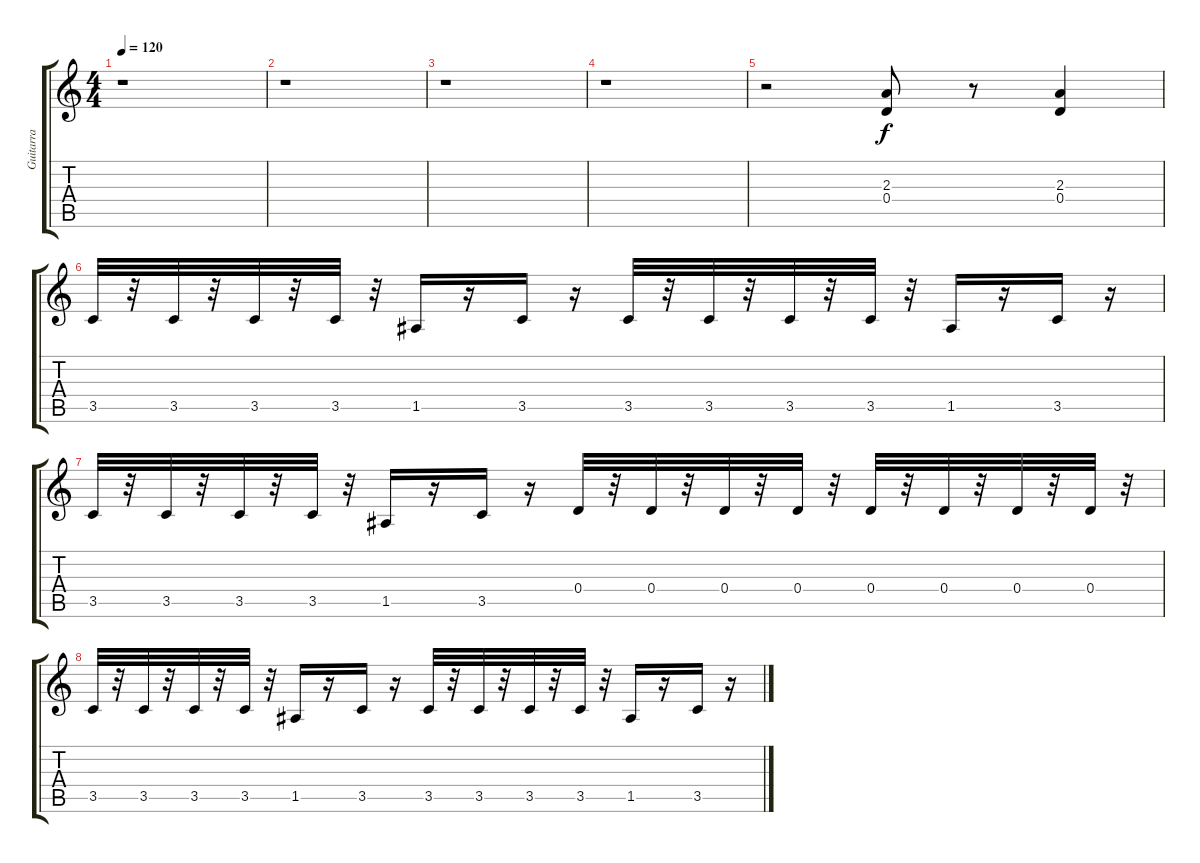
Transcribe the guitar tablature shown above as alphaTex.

\track ("Guitarra" "Guitarra") {instrument distortionguitar}
\staff {score tabs}
\tuning (E4 B3 G3 D3 A2 E2) {hide}
\ts (4 4)
\tempo 120
\clef g2
\ks c
r.1{dy f} |
r.1 |
r.1 |
r.1 |
r.2 (2.3 0.4).8{volume 16 balance 13} r.8 (2.3 0.4).4 |
3.5.32 r.32 3.5.32 r.32 3.5.32 r.32 3.5.32 r.32 1.5.16 r.16 3.5.16 r.16 3.5.32 r.32 3.5.32 r.32 3.5.32 r.32 3.5.32 r.32 1.5.16 r.16 3.5.16 r.16 |
3.5.32 r.32 3.5.32 r.32 3.5.32 r.32 3.5.32 r.32 1.5.16 r.16 3.5.16 r.16 0.4.32 r.32 0.4.32 r.32 0.4.32 r.32 0.4.32 r.32 0.4.32 r.32 0.4.32 r.32 0.4.32 r.32 0.4.32 r.32 |
3.5.32 r.32 3.5.32 r.32 3.5.32 r.32 3.5.32 r.32 1.5.16 r.16 3.5.16 r.16 3.5.32 r.32 3.5.32 r.32 3.5.32 r.32 3.5.32 r.32 1.5.16 r.16 3.5.16 r.16
